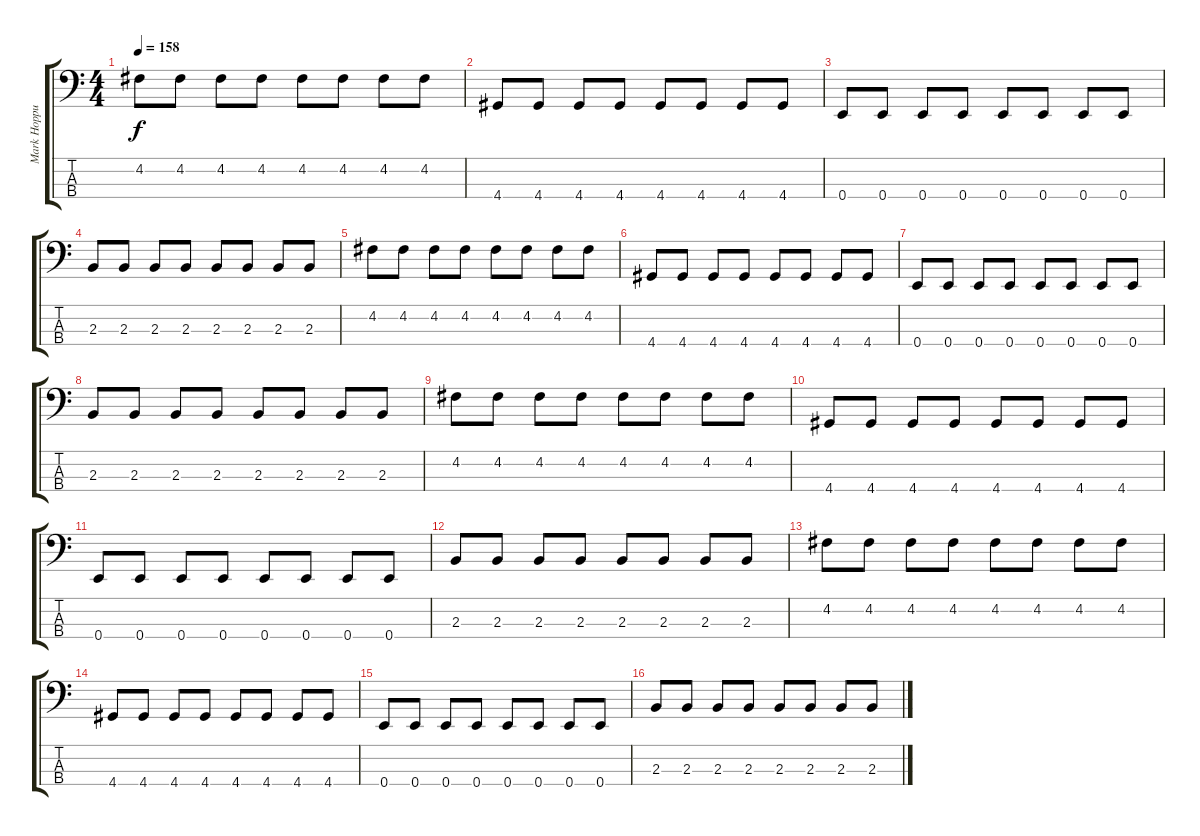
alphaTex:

\track ("Mark Hoppus - Bass" "Mark Hoppu") {instrument electricbasspick}
\staff {score tabs}
\tuning (G2 D2 A1 E1) {hide}
\ts (4 4)
\tempo 158
\clef f4
\ks c
4.2.8{dy f} 4.2.8 4.2.8 4.2.8 4.2.8 4.2.8 4.2.8 4.2.8 |
4.4.8 4.4.8 4.4.8 4.4.8 4.4.8 4.4.8 4.4.8 4.4.8 |
0.4.8 0.4.8 0.4.8 0.4.8 0.4.8 0.4.8 0.4.8 0.4.8 |
2.3.8 2.3.8 2.3.8 2.3.8 2.3.8 2.3.8 2.3.8 2.3.8 |
4.2.8 4.2.8 4.2.8 4.2.8 4.2.8 4.2.8 4.2.8 4.2.8 |
4.4.8 4.4.8 4.4.8 4.4.8 4.4.8 4.4.8 4.4.8 4.4.8 |
0.4.8 0.4.8 0.4.8 0.4.8 0.4.8 0.4.8 0.4.8 0.4.8 |
2.3.8 2.3.8 2.3.8 2.3.8 2.3.8 2.3.8 2.3.8 2.3.8 |
4.2.8 4.2.8 4.2.8 4.2.8 4.2.8 4.2.8 4.2.8 4.2.8 |
4.4.8 4.4.8 4.4.8 4.4.8 4.4.8 4.4.8 4.4.8 4.4.8 |
0.4.8 0.4.8 0.4.8 0.4.8 0.4.8 0.4.8 0.4.8 0.4.8 |
2.3.8 2.3.8 2.3.8 2.3.8 2.3.8 2.3.8 2.3.8 2.3.8 |
4.2.8 4.2.8 4.2.8 4.2.8 4.2.8 4.2.8 4.2.8 4.2.8 |
4.4.8 4.4.8 4.4.8 4.4.8 4.4.8 4.4.8 4.4.8 4.4.8 |
0.4.8 0.4.8 0.4.8 0.4.8 0.4.8 0.4.8 0.4.8 0.4.8 |
2.3.8 2.3.8 2.3.8 2.3.8 2.3.8 2.3.8 2.3.8 2.3.8
